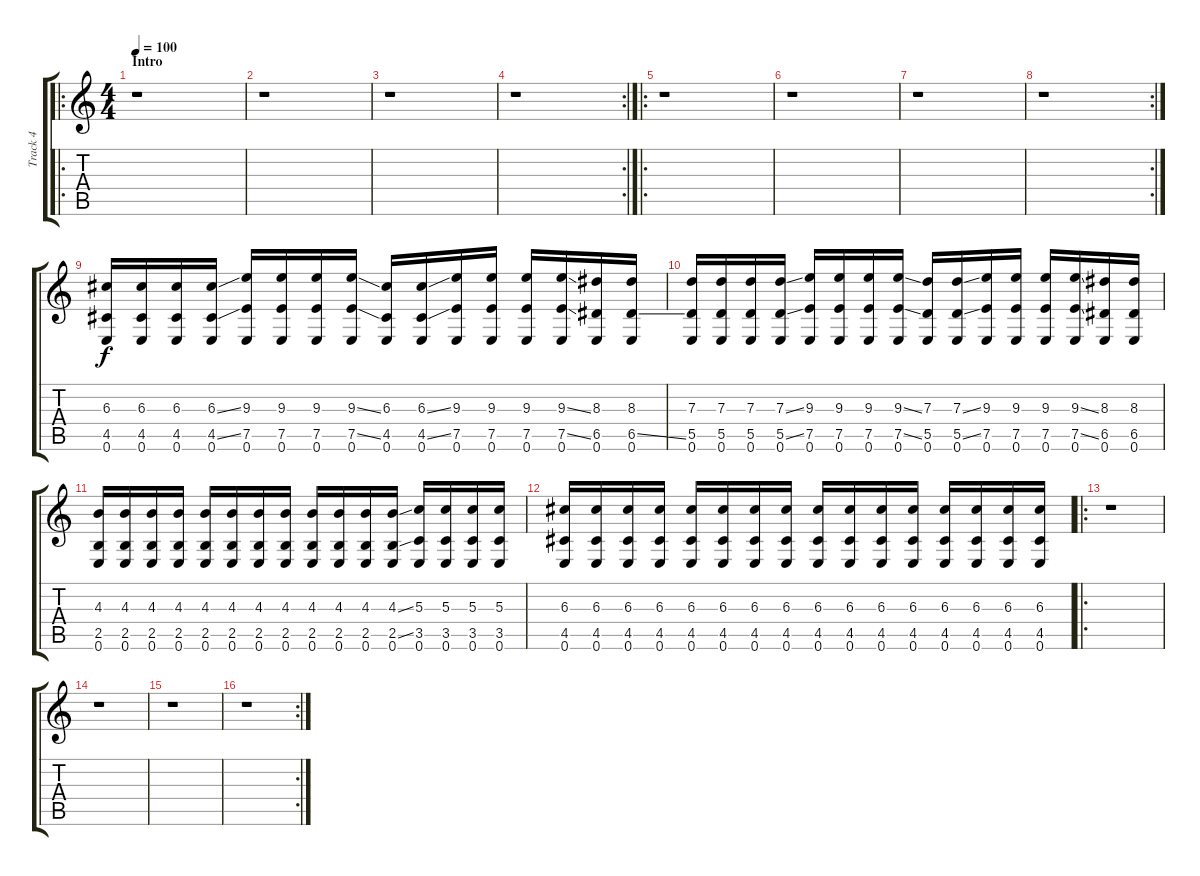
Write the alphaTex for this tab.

\track ("Track 4" "Track 4") {instrument acousticguitarsteel}
\staff {score tabs}
\tuning (E4 B3 G3 D3 A2 E2) {hide}
\ro
\ts (4 4)
\section ("" "Intro")
\tempo 100
\clef g2
\ks c
r.1{dy f instrument acousticguitarsteel} |
r.1 |
r.1 |
\rc 2
r.1 |
\ro
r.1 |
r.1 |
r.1 |
\rc 2
r.1 |
(6.3 4.5 0.6).16 (6.3 4.5 0.6).16 (6.3 4.5 0.6).16 (6.3{ss} 4.5{ss} 0.6).16 (9.3 7.5 0.6).16 (9.3 7.5 0.6).16 (9.3 7.5 0.6).16 (9.3{ss} 7.5{ss} 0.6).16 (6.3 4.5 0.6).16 (6.3{ss} 4.5{ss} 0.6).16 (9.3 7.5 0.6).16 (9.3 7.5 0.6).16 (9.3 7.5 0.6).16 (9.3{ss} 7.5{ss} 0.6).16 (8.3 6.5 0.6).16 (8.3 6.5{ss} 0.6).16 |
(7.3 5.5 0.6).16 (7.3 5.5 0.6).16 (7.3 5.5 0.6).16 (7.3{ss} 5.5{ss} 0.6).16 (9.3 7.5 0.6).16 (9.3 7.5 0.6).16 (9.3 7.5 0.6).16 (9.3{ss} 7.5{ss} 0.6).16 (7.3 5.5 0.6).16 (7.3{ss} 5.5{ss} 0.6).16 (9.3 7.5 0.6).16 (9.3 7.5 0.6).16 (9.3 7.5 0.6).16 (9.3{ss} 7.5{ss} 0.6).16 (8.3 6.5 0.6).16 (8.3 6.5 0.6).16 |
(4.3 2.5 0.6).16 (4.3 2.5 0.6).16 (4.3 2.5 0.6).16 (4.3 2.5 0.6).16 (4.3 2.5 0.6).16 (4.3 2.5 0.6).16 (4.3 2.5 0.6).16 (4.3 2.5 0.6).16 (4.3 2.5 0.6).16 (4.3 2.5 0.6).16 (4.3 2.5 0.6).16 (4.3{ss} 2.5{ss} 0.6).16 (5.3 3.5 0.6).16 (5.3 3.5 0.6).16 (5.3 3.5 0.6).16 (5.3 3.5 0.6).16 |
(6.3 4.5 0.6).16 (6.3 4.5 0.6).16 (6.3 4.5 0.6).16 (6.3 4.5 0.6).16 (6.3 4.5 0.6).16 (6.3 4.5 0.6).16 (6.3 4.5 0.6).16 (6.3 4.5 0.6).16 (6.3 4.5 0.6).16 (6.3 4.5 0.6).16 (6.3 4.5 0.6).16 (6.3 4.5 0.6).16 (6.3 4.5 0.6).16 (6.3 4.5 0.6).16 (6.3 4.5 0.6).16 (6.3 4.5 0.6).16 |
\ro
r.1 |
r.1 |
r.1 |
\rc 2
r.1
